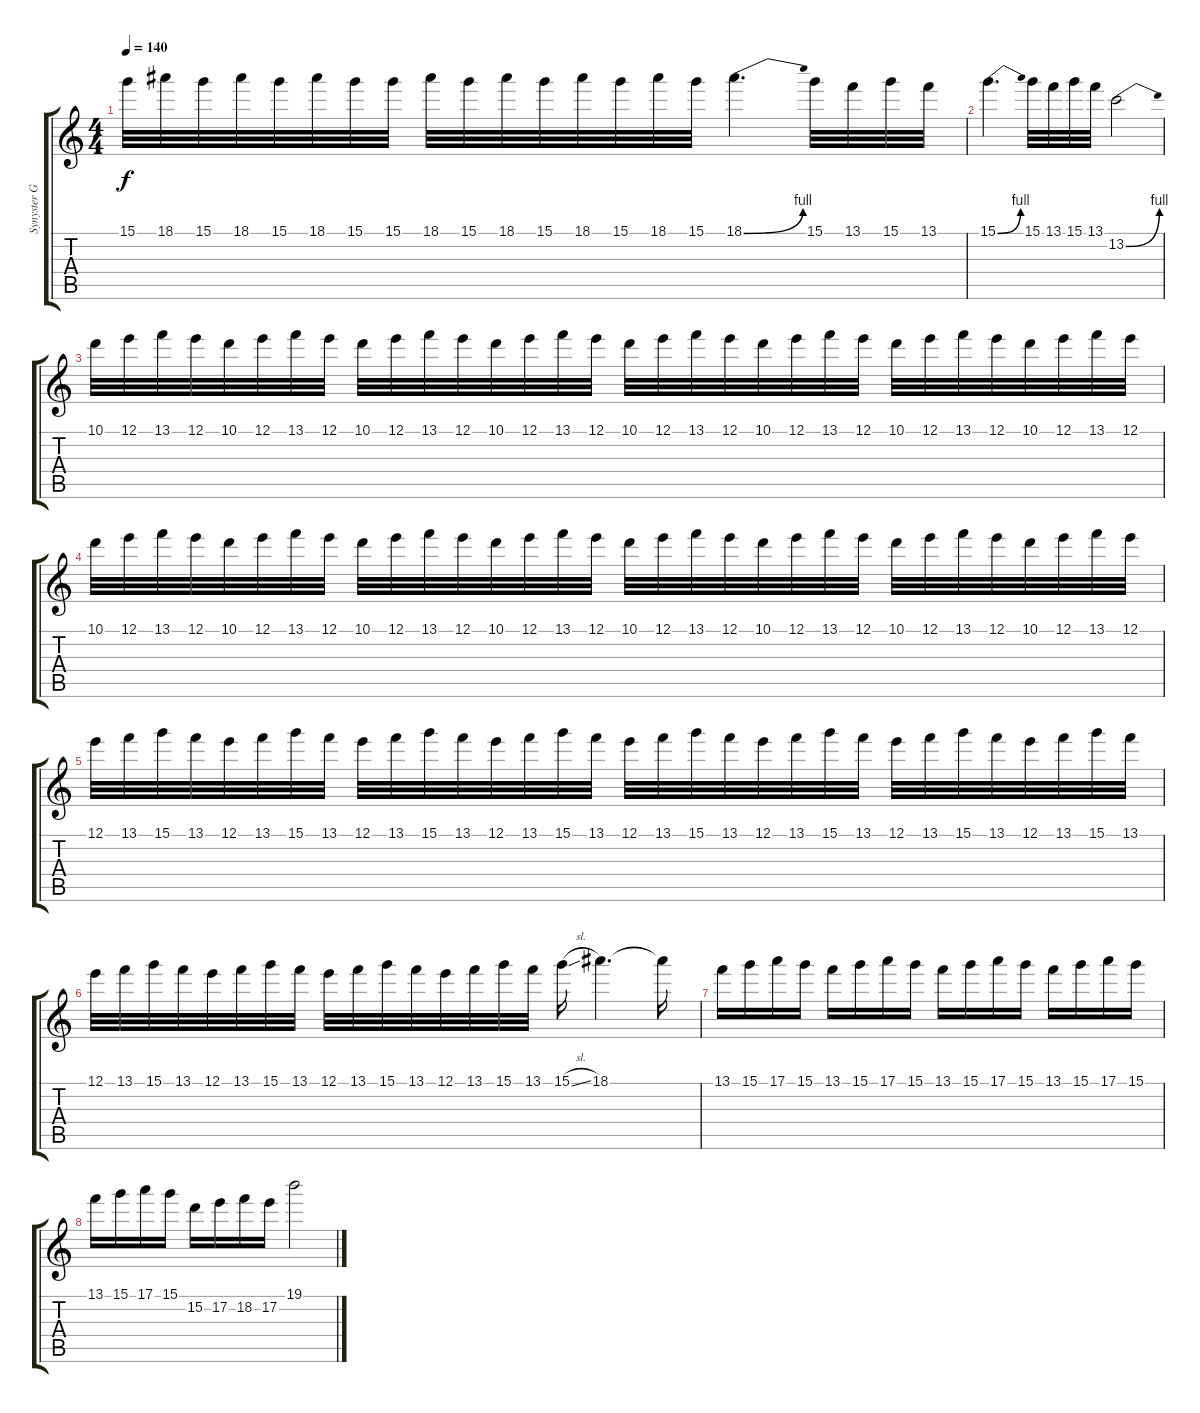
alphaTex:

\track ("Synyster Gates" "Synyster G") {instrument distortionguitar}
\staff {score tabs}
\tuning (E4 B3 G3 D3 A2 D2) {hide}
\ts (4 4)
\tempo 140
\clef g2
\ks c
15.1.32{dy f} 18.1.32 15.1.32 18.1.32 15.1.32 18.1.32 15.1.32 15.1.32 18.1.32 15.1.32 18.1.32 15.1.32 18.1.32 15.1.32 18.1.32 15.1.32 18.1{be (bend 0 0 60 4)}.4{d} 15.1.32 13.1.32 15.1.32 13.1.32 |
15.1{be (bend 0 0 60 4)}.4{d} 15.1.32 13.1.32 15.1.32 13.1.32 13.2{be (bend 0 0 60 4)}.2 |
10.1.32{balance 0} 12.1.32 13.1.32 12.1.32 10.1.32 12.1.32 13.1.32 12.1.32 10.1.32 12.1.32 13.1.32 12.1.32 10.1.32 12.1.32 13.1.32 12.1.32 10.1.32 12.1.32 13.1.32 12.1.32 10.1.32 12.1.32 13.1.32 12.1.32 10.1.32 12.1.32 13.1.32 12.1.32 10.1.32 12.1.32 13.1.32 12.1.32 |
10.1.32 12.1.32 13.1.32 12.1.32 10.1.32 12.1.32 13.1.32 12.1.32 10.1.32 12.1.32 13.1.32 12.1.32 10.1.32 12.1.32 13.1.32 12.1.32 10.1.32 12.1.32 13.1.32 12.1.32 10.1.32 12.1.32 13.1.32 12.1.32 10.1.32 12.1.32 13.1.32 12.1.32 10.1.32 12.1.32 13.1.32 12.1.32 |
12.1.32 13.1.32 15.1.32 13.1.32 12.1.32 13.1.32 15.1.32 13.1.32 12.1.32 13.1.32 15.1.32 13.1.32 12.1.32 13.1.32 15.1.32 13.1.32 12.1.32 13.1.32 15.1.32 13.1.32 12.1.32 13.1.32 15.1.32 13.1.32 12.1.32 13.1.32 15.1.32 13.1.32 12.1.32 13.1.32 15.1.32 13.1.32 |
12.1.32 13.1.32 15.1.32 13.1.32 12.1.32 13.1.32 15.1.32 13.1.32 12.1.32 13.1.32 15.1.32 13.1.32 12.1.32 13.1.32 15.1.32 13.1.32 15.1{sl}.16 18.1.4{d} 18.1{t}.16 |
13.1.16 15.1.16 17.1.16 15.1.16 13.1.16 15.1.16 17.1.16 15.1.16 13.1.16 15.1.16 17.1.16 15.1.16 13.1.16 15.1.16 17.1.16 15.1.16 |
13.1.16 15.1.16 17.1.16 15.1.16 15.2.16 17.2.16 18.2.16 17.2.16 19.1.2
